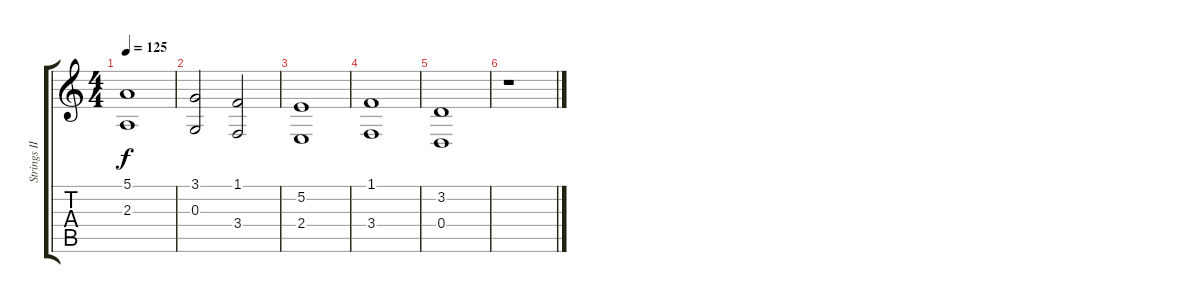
\track ("Strings II" "Strings II") {instrument stringensemble1}
\staff {score tabs}
\tuning (E4 B3 G3 D3 A2 E2) {hide}
\ts (4 4)
\tempo 125
\clef g2
\ks c
(5.1 2.3).1{dy f} |
(3.1 0.3).2 (1.1 3.4).2 |
(5.2 2.4).1 |
(1.1 3.4).1 |
(3.2 0.4).1 |
r.1
